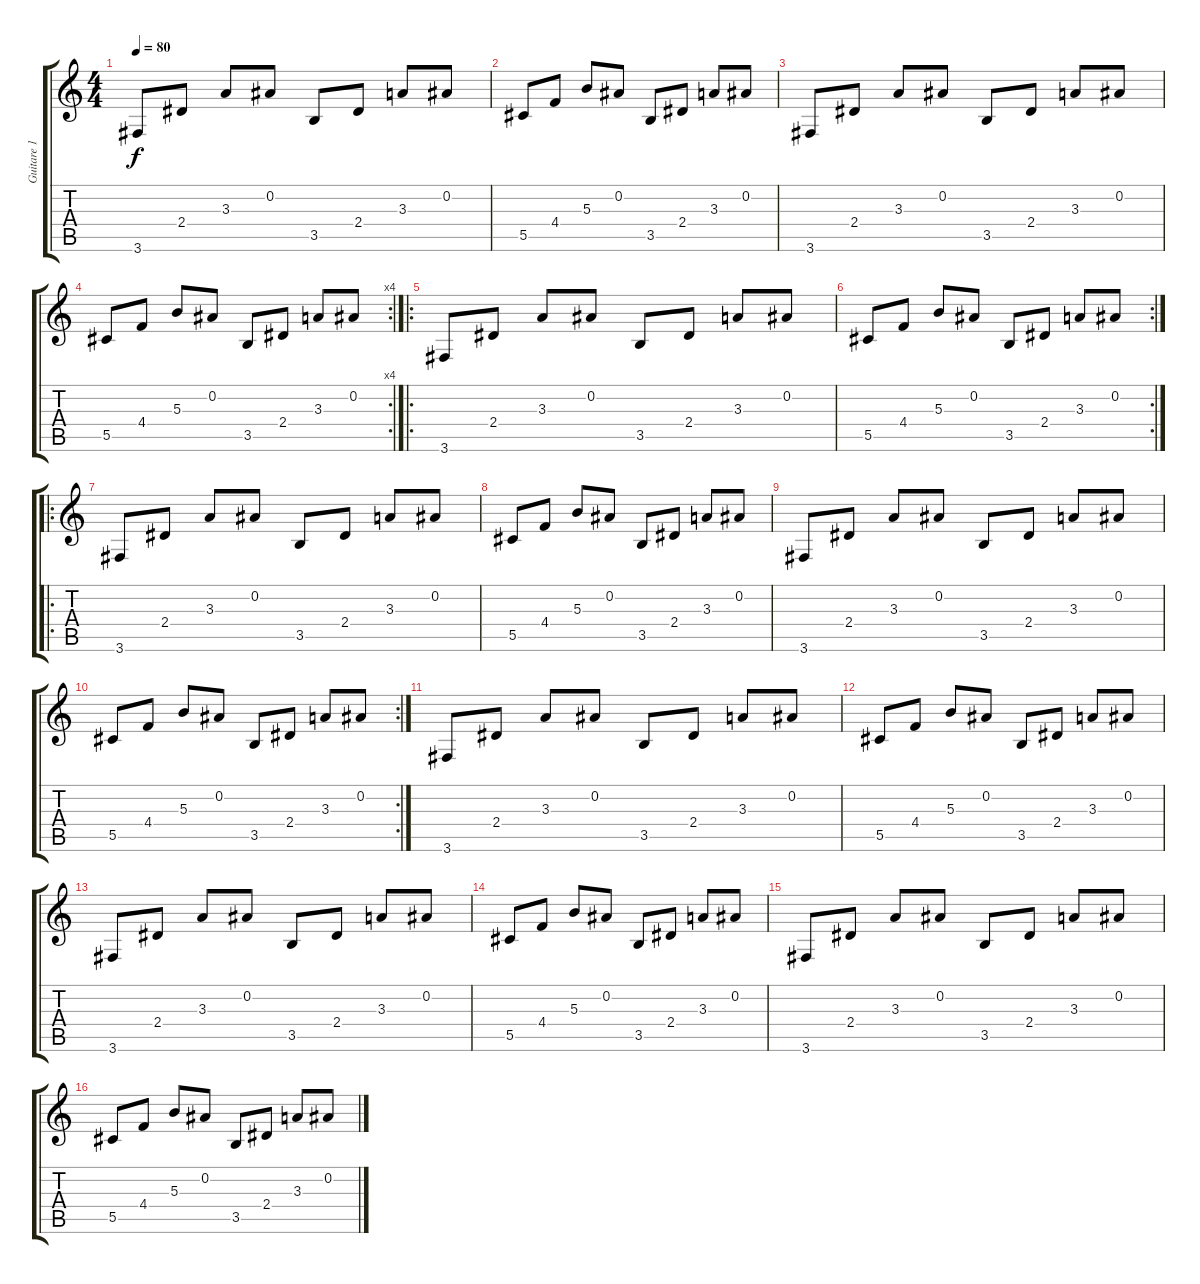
\track ("Guitare 1" "Guitare 1") {instrument electricguitarclean}
\staff {score tabs}
\tuning (Eb4 Bb3 Gb3 Db3 Ab2 Eb2) {hide}
\ts (4 4)
\tempo 80
\clef g2
\ks c
3.6.8{dy f instrument electricguitarclean} 2.4.8 3.3.8 0.2.8 3.5.8 2.4.8 3.3.8 0.2.8 |
5.5.8 4.4.8 5.3.8 0.2.8 3.5.8 2.4.8 3.3.8 0.2.8 |
3.6.8 2.4.8 3.3.8 0.2.8 3.5.8 2.4.8 3.3.8 0.2.8 |
\rc 4
5.5.8 4.4.8 5.3.8 0.2.8 3.5.8 2.4.8 3.3.8 0.2.8 |
\ro
3.6.8 2.4.8 3.3.8 0.2.8 3.5.8 2.4.8 3.3.8 0.2.8 |
\rc 2
5.5.8 4.4.8 5.3.8 0.2.8 3.5.8 2.4.8 3.3.8 0.2.8 |
\ro
3.6.8 2.4.8 3.3.8 0.2.8 3.5.8 2.4.8 3.3.8 0.2.8 |
5.5.8 4.4.8 5.3.8 0.2.8 3.5.8 2.4.8 3.3.8 0.2.8 |
3.6.8 2.4.8 3.3.8 0.2.8 3.5.8 2.4.8 3.3.8 0.2.8 |
\rc 2
5.5.8 4.4.8 5.3.8 0.2.8 3.5.8 2.4.8 3.3.8 0.2.8 |
3.6.8 2.4.8 3.3.8 0.2.8 3.5.8 2.4.8 3.3.8 0.2.8 |
5.5.8 4.4.8 5.3.8 0.2.8 3.5.8 2.4.8 3.3.8 0.2.8 |
3.6.8 2.4.8 3.3.8 0.2.8 3.5.8 2.4.8 3.3.8 0.2.8 |
5.5.8 4.4.8 5.3.8 0.2.8 3.5.8 2.4.8 3.3.8 0.2.8 |
3.6.8 2.4.8 3.3.8 0.2.8 3.5.8 2.4.8 3.3.8 0.2.8 |
5.5.8 4.4.8 5.3.8 0.2.8 3.5.8 2.4.8 3.3.8 0.2.8
